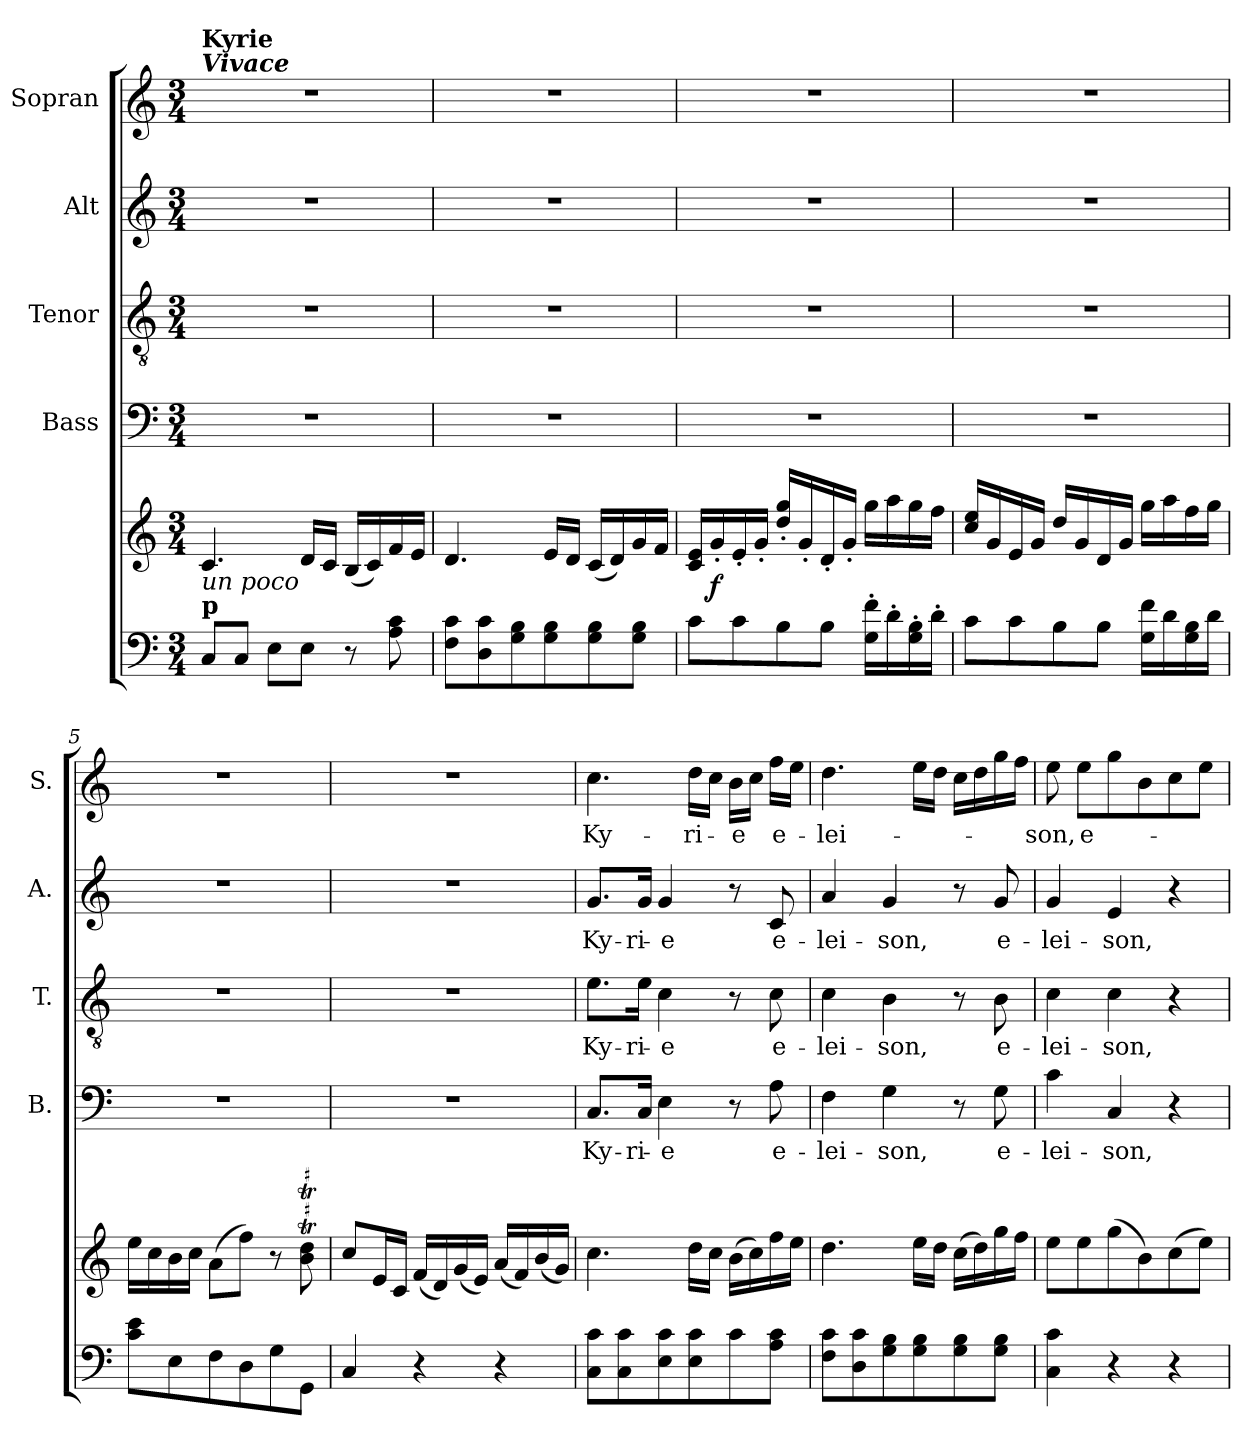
**kern	**kern	**dynam	**kern	**text	**kern	**text	**kern	**text	**kern	**text
*part5	*part5	*part5	*part4	*part4	*part3	*part3	*part2	*part2	*part1	*part1
*staff6	*staff5	*staff5/6	*staff4	*staff4	*staff3	*staff3	*staff2	*staff2	*staff1	*staff1
*	*	*	*I"Bass	*	*I"Tenor	*	*I"Alt	*	*I"Sopran	*
*	*	*	*I'B.	*	*I'T.	*	*I'A.	*	*I'S.	*
*clefF4	*clefG2	*	*clefF4	*	*clefGv2	*	*clefG2	*	*clefG2	*
*k[]	*k[]	*	*k[]	*	*k[]	*	*k[]	*	*k[]	*
*C:	*C:	*	*C:	*	*C:	*	*C:	*	*C:	*
*M3/4	*M3/4	*	*M3/4	*	*M3/4	*	*M3/4	*	*M3/4	*
=1	=1	=1	=1	=1	=1	=1	=1	=1	=1	=1
!	!	!	!	!	!	!	!	!	!LO:TX:a:Bi:t=Vivace	!
!	!	!	!	!	!	!	!	!	!LO:TX:a:B:t=Kyrie	!
!	!LO:TX:b:i:t=un poco	!	!	!	!	!	!	!	!	!
!	!LO:TX:b:B:t=p	!	!	!	!	!	!	!	!	!
8C/L	4.c/	.	2.r	.	2.r	.	2.r	.	2.r	.
8C/J	.	.	.	.	.	.	.	.	.	.
8E\L	.	.	.	.	.	.	.	.	.	.
8E\J	16d/LL	.	.	.	.	.	.	.	.	.
.	16c/JJ	.	.	.	.	.	.	.	.	.
8r	(<16B/LL	.	.	.	.	.	.	.	.	.
.	16c/)	.	.	.	.	.	.	.	.	.
8A\ 8c\	16f/	.	.	.	.	.	.	.	.	.
.	16e/JJ	.	.	.	.	.	.	.	.	.
=2	=2	=2	=2	=2	=2	=2	=2	=2	=2	=2
8F\ 8c\L	4.d/	.	2.r	.	2.r	.	2.r	.	2.r	.
8D\ 8c\	.	.	.	.	.	.	.	.	.	.
8G\ 8B\	.	.	.	.	.	.	.	.	.	.
8G\ 8B\	16e/LL	.	.	.	.	.	.	.	.	.
.	16d/JJ	.	.	.	.	.	.	.	.	.
8G\ 8B\	(<16c/LL	.	.	.	.	.	.	.	.	.
.	16d/)	.	.	.	.	.	.	.	.	.
8G\ 8B\J	16g/	.	.	.	.	.	.	.	.	.
.	16f/JJ	.	.	.	.	.	.	.	.	.
=3	=3	=3	=3	=3	=3	=3	=3	=3	=3	=3
8c\L	16c/ 16e/LL	.	2.r	.	2.r	.	2.r	.	2.r	.
!	!	!LO:DY:b	!	!	!	!	!	!	!	!
.	16g'</	f	.	.	.	.	.	.	.	.
8c\	16e'</	.	.	.	.	.	.	.	.	.
.	16g'</JJ	.	.	.	.	.	.	.	.	.
8B\	16dd/'< 16gg/'<LL	.	.	.	.	.	.	.	.	.
.	16g'</	.	.	.	.	.	.	.	.	.
8B\J	16d'</	.	.	.	.	.	.	.	.	.
.	16g'</JJ	.	.	.	.	.	.	.	.	.
16G\'> 16f\'>LL	16gg\LL	.	.	.	.	.	.	.	.	.
16d'>\	16aa\	.	.	.	.	.	.	.	.	.
16G\'> 16B\'>	16gg\	.	.	.	.	.	.	.	.	.
16d'>\JJ	16ff\JJ	.	.	.	.	.	.	.	.	.
!!LO:LB:g=z
=4	=4	=4	=4	=4	=4	=4	=4	=4	=4	=4
8c\L	16cc/ 16ee/LL	.	2.r	.	2.r	.	2.r	.	2.r	.
.	16g/	.	.	.	.	.	.	.	.	.
8c\	16e/	.	.	.	.	.	.	.	.	.
.	16g/JJ	.	.	.	.	.	.	.	.	.
8B\	16dd/LL	.	.	.	.	.	.	.	.	.
.	16g/	.	.	.	.	.	.	.	.	.
8B\J	16d/	.	.	.	.	.	.	.	.	.
.	16g/JJ	.	.	.	.	.	.	.	.	.
16G\ 16f\LL	16gg\LL	.	.	.	.	.	.	.	.	.
16d\	16aa\	.	.	.	.	.	.	.	.	.
16G\ 16B\	16ff\	.	.	.	.	.	.	.	.	.
16d\JJ	16gg\JJ	.	.	.	.	.	.	.	.	.
=5	=5	=5	=5	=5	=5	=5	=5	=5	=5	=5
8c\ 8e\L	16ee\LL	.	2.r	.	2.r	.	2.r	.	2.r	.
.	16cc\	.	.	.	.	.	.	.	.	.
8E\	16b\	.	.	.	.	.	.	.	.	.
.	16cc\JJ	.	.	.	.	.	.	.	.	.
8F\	(>8a\L	.	.	.	.	.	.	.	.	.
8D\	8ff\J)	.	.	.	.	.	.	.	.	.
8G\	8r	.	.	.	.	.	.	.	.	.
8GG\J	8b\T 8dd\T	.	.	.	.	.	.	.	.	.
=6	=6	=6	=6	=6	=6	=6	=6	=6	=6	=6
4C/	8cc/L	.	2.r	.	2.r	.	2.r	.	2.r	.
.	16e/L	.	.	.	.	.	.	.	.	.
.	16c/JJ	.	.	.	.	.	.	.	.	.
4r	(<16f/LL	.	.	.	.	.	.	.	.	.
.	16d/)	.	.	.	.	.	.	.	.	.
.	(<16g/	.	.	.	.	.	.	.	.	.
.	16e/JJ)	.	.	.	.	.	.	.	.	.
4r	(<16a/LL	.	.	.	.	.	.	.	.	.
.	16f/)	.	.	.	.	.	.	.	.	.
.	(<16b/	.	.	.	.	.	.	.	.	.
.	16g/JJ)	.	.	.	.	.	.	.	.	.
=7	=7	=7	=7	=7	=7	=7	=7	=7	=7	=7
!	!	!	!	!LO:LY:b	!	!LO:LY:b	!	!LO:LY:b	!	!LO:LY:b
8C\ 8c\L	4.cc\	.	8.C/L	Ky-	8.e\L	Ky-	8.g/L	Ky-	4.cc\	Ky-
8C\ 8c\	.	.	.	.	.	.	.	.	.	.
!	!	!	!	!LO:LY:b	!	!LO:LY:b	!	!LO:LY:b	!	!
.	.	.	16C/Jk	-ri-	16e\Jk	-ri-	16g/Jk	-ri-	.	.
!	!	!	!	!LO:LY:b	!	!LO:LY:b	!	!LO:LY:b	!	!
8E\ 8c\	.	.	4E\	-e	4c\	-e	4g/	-e	.	.
!	!	!	!	!	!	!	!	!	!	!LO:LY:b
8E\ 8c\	16dd\LL	.	.	.	.	.	.	.	16dd\LL	-ri-
.	16cc\JJ	.	.	.	.	.	.	.	16cc\JJ	.
!	!	!	!	!	!	!	!	!	!	!LO:LY:b
8c\	(>16b\LL	.	8r	.	8r	.	8r	.	16b\LL	-e
.	16cc\)	.	.	.	.	.	.	.	16cc\JJ	.
!	!	!	!	!LO:LY:b	!	!LO:LY:b	!	!LO:LY:b	!	!LO:LY:b
8A\ 8c\J	16ff\	.	8A\	e-	8c\	e-	8c/	e-	16ff\LL	e-
.	16ee\JJ	.	.	.	.	.	.	.	16ee\JJ	.
!!LO:PB:g=z
=8	=8	=8	=8	=8	=8	=8	=8	=8	=8	=8
!	!	!	!	!LO:LY:b	!	!LO:LY:b	!	!LO:LY:b	!	!LO:LY:b
8F\ 8c\L	4.dd\	.	4F\	-lei-	4c\	-lei-	4a/	-lei-	4.dd\	-lei-
8D\ 8c\	.	.	.	.	.	.	.	.	.	.
!	!	!	!	!LO:LY:b	!	!LO:LY:b	!	!LO:LY:b	!	!
8G\ 8B\	.	.	4G\	-son,	4B\	-son,	4g/	-son,	.	.
8G\ 8B\	16ee\LL	.	.	.	.	.	.	.	16ee\LL	.
.	16dd\JJ	.	.	.	.	.	.	.	16dd\JJ	.
8G\ 8B\	(>16cc\LL	.	8r	.	8r	.	8r	.	16cc\LL	.
.	16dd\)	.	.	.	.	.	.	.	16dd\	.
!	!	!	!	!LO:LY:b	!	!LO:LY:b	!	!LO:LY:b	!	!
8G\ 8B\J	16gg\	.	8G\	e-	8B\	e-	8g/	e-	16gg\	.
.	16ff\JJ	.	.	.	.	.	.	.	16ff\JJ	.
=9	=9	=9	=9	=9	=9	=9	=9	=9	=9	=9
!	!	!	!	!LO:LY:b	!	!LO:LY:b	!	!LO:LY:b	!	!LO:LY:b
4C\ 4c\	8ee\L	.	4c\	-lei-	4c\	-lei-	4g/	-lei-	8ee\	-son,
!	!	!	!	!	!	!	!	!	!	!LO:LY:b
.	8ee\	.	.	.	.	.	.	.	8ee\L	e-
!	!	!	!	!LO:LY:b	!	!LO:LY:b	!	!LO:LY:b	!	!
4r	(>8gg\	.	4C/	-son,	4c\	-son,	4e/	-son,	8gg\	.
.	8b\)	.	.	.	.	.	.	.	8b\	.
4r	(>8cc\	.	4r	.	4r	.	4r	.	8cc\	.
.	8ee\J)	.	.	.	.	.	.	.	8ee\J	.
=	=	=	=	=	=	=	=	=	=	=
*-	*-	*-	*-	*-	*-	*-	*-	*-	*-	*-
